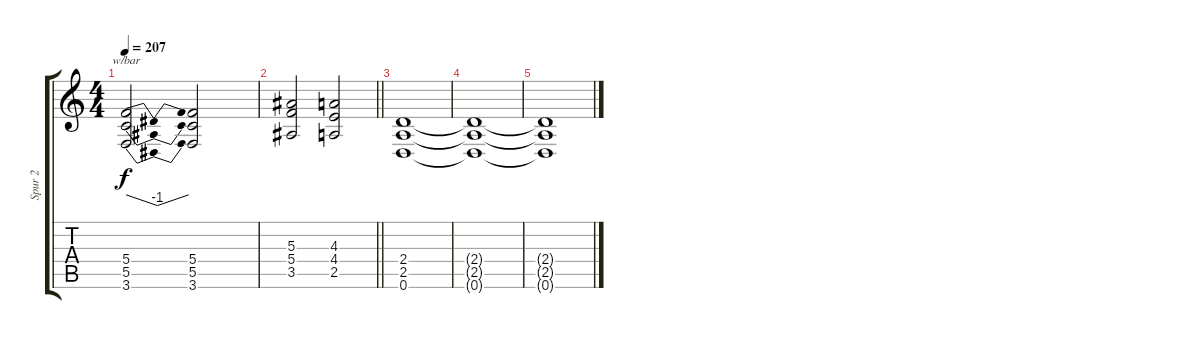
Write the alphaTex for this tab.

\track ("Spur 2" "Spur 2") {instrument distortionguitar}
\staff {score tabs}
\tuning (D4 A3 F3 C3 G2 D2) {hide}
\ts (4 4)
\tempo 207
\clef g2
\ks c
(5.4 5.5 3.6).2{tbe (dip default 0 0 30 -4 60 0) dy f} (5.4 5.5 3.6).2 |
\barLineRight lightlight
(5.3 5.4 3.5).2 (4.3 4.4 2.5).2 |
(2.4 2.5 0.6).1 |
(2.4{t} 2.5{t} 0.6{t}).1 |
(2.4{t} 2.5{t} 0.6{t}).1
